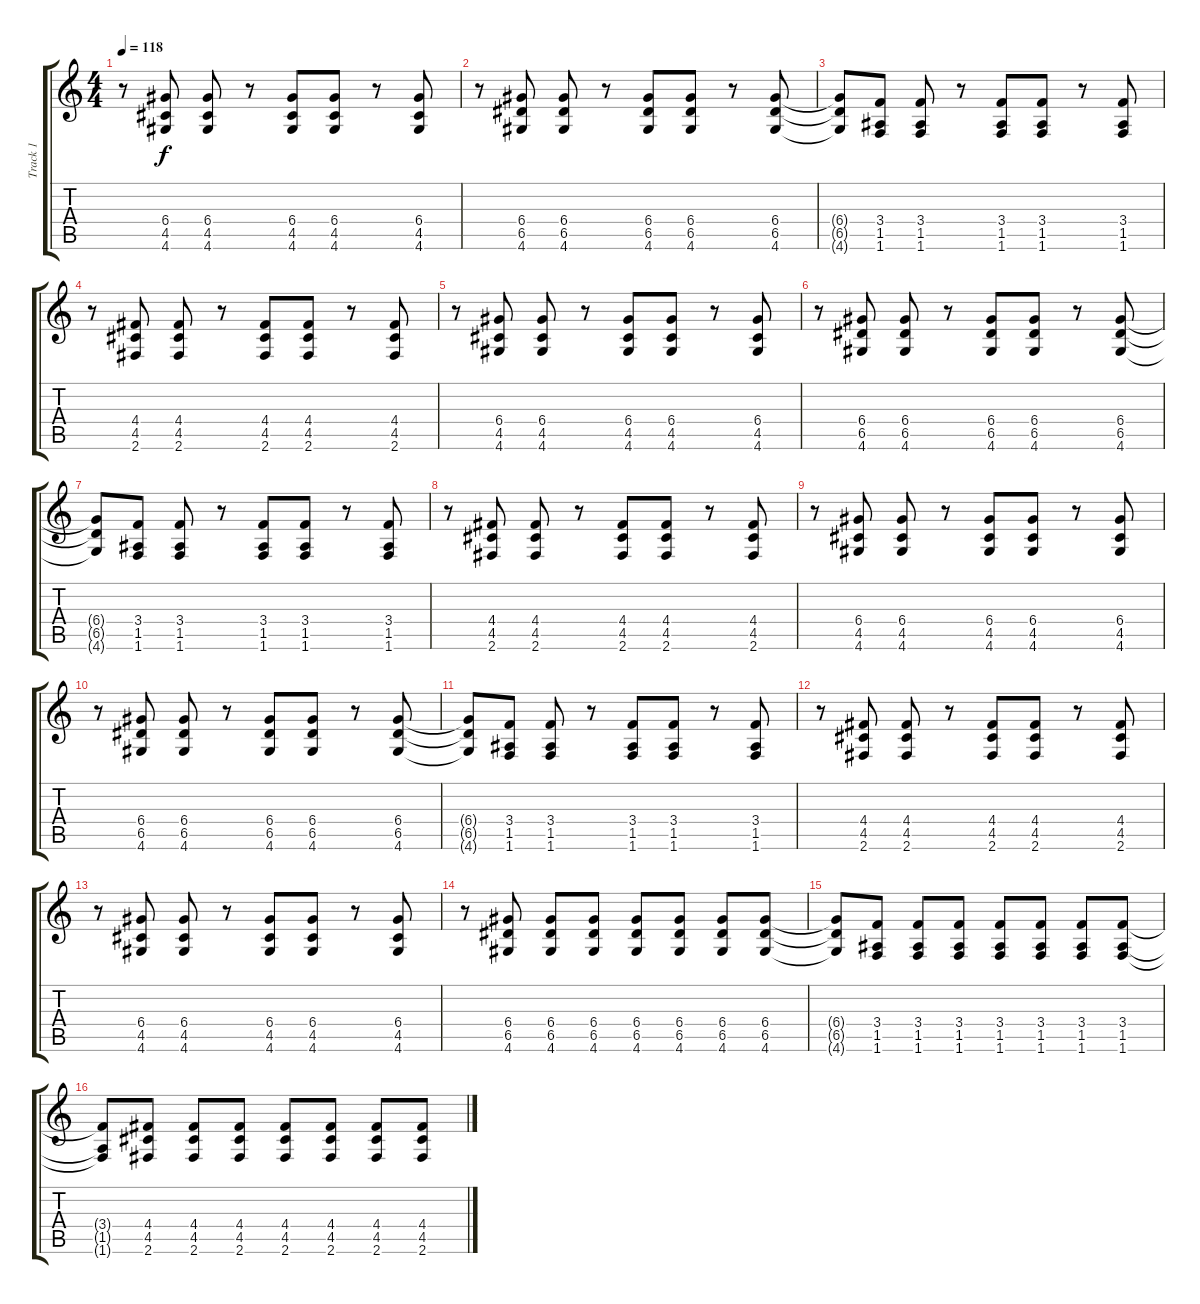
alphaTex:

\track ("Track 1" "Track 1") {instrument distortionguitar}
\staff {score tabs}
\tuning (E4 B3 G3 D3 A2 E2) {hide}
\ts (4 4)
\tempo 118
\clef g2
\ks c
r.8{dy f} (6.4 4.5 4.6).8 (6.4 4.5 4.6).8 r.8 (6.4 4.5 4.6).8 (6.4 4.5 4.6).8 r.8 (6.4 4.5 4.6).8 |
r.8 (6.4 6.5 4.6).8 (6.4 6.5 4.6).8 r.8 (6.4 6.5 4.6).8 (6.4 6.5 4.6).8 r.8 (6.4 6.5 4.6).8 |
(6.4{t} 6.5{t} 4.6{t}).8 (3.4 1.5 1.6).8 (3.4 1.5 1.6).8 r.8 (3.4 1.5 1.6).8 (3.4 1.5 1.6).8 r.8 (3.4 1.5 1.6).8 |
r.8 (4.4 4.5 2.6).8 (4.4 4.5 2.6).8 r.8 (4.4 4.5 2.6).8 (4.4 4.5 2.6).8 r.8 (4.4 4.5 2.6).8 |
r.8 (6.4 4.5 4.6).8 (6.4 4.5 4.6).8 r.8 (6.4 4.5 4.6).8 (6.4 4.5 4.6).8 r.8 (6.4 4.5 4.6).8 |
r.8 (6.4 6.5 4.6).8 (6.4 6.5 4.6).8 r.8 (6.4 6.5 4.6).8 (6.4 6.5 4.6).8 r.8 (6.4 6.5 4.6).8 |
(6.4{t} 6.5{t} 4.6{t}).8 (3.4 1.5 1.6).8 (3.4 1.5 1.6).8 r.8 (3.4 1.5 1.6).8 (3.4 1.5 1.6).8 r.8 (3.4 1.5 1.6).8 |
r.8 (4.4 4.5 2.6).8 (4.4 4.5 2.6).8 r.8 (4.4 4.5 2.6).8 (4.4 4.5 2.6).8 r.8 (4.4 4.5 2.6).8 |
r.8 (6.4 4.5 4.6).8 (6.4 4.5 4.6).8 r.8 (6.4 4.5 4.6).8 (6.4 4.5 4.6).8 r.8 (6.4 4.5 4.6).8 |
r.8 (6.4 6.5 4.6).8 (6.4 6.5 4.6).8 r.8 (6.4 6.5 4.6).8 (6.4 6.5 4.6).8 r.8 (6.4 6.5 4.6).8 |
(6.4{t} 6.5{t} 4.6{t}).8 (3.4 1.5 1.6).8 (3.4 1.5 1.6).8 r.8 (3.4 1.5 1.6).8 (3.4 1.5 1.6).8 r.8 (3.4 1.5 1.6).8 |
r.8 (4.4 4.5 2.6).8 (4.4 4.5 2.6).8 r.8 (4.4 4.5 2.6).8 (4.4 4.5 2.6).8 r.8 (4.4 4.5 2.6).8 |
r.8 (6.4 4.5 4.6).8 (6.4 4.5 4.6).8 r.8 (6.4 4.5 4.6).8 (6.4 4.5 4.6).8 r.8 (6.4 4.5 4.6).8 |
r.8 (6.4 6.5 4.6).8 (6.4 6.5 4.6).8 (6.4 6.5 4.6).8 (6.4 6.5 4.6).8 (6.4 6.5 4.6).8 (6.4 6.5 4.6).8 (6.4 6.5 4.6).8 |
(6.4{t} 6.5{t} 4.6{t}).8 (3.4 1.5 1.6).8 (3.4 1.5 1.6).8 (3.4 1.5 1.6).8 (3.4 1.5 1.6).8 (3.4 1.5 1.6).8 (3.4 1.5 1.6).8 (3.4 1.5 1.6).8 |
(3.4{t} 1.5{t} 1.6{t}).8 (4.4 4.5 2.6).8 (4.4 4.5 2.6).8 (4.4 4.5 2.6).8 (4.4 4.5 2.6).8 (4.4 4.5 2.6).8 (4.4 4.5 2.6).8 (4.4 4.5 2.6).8
